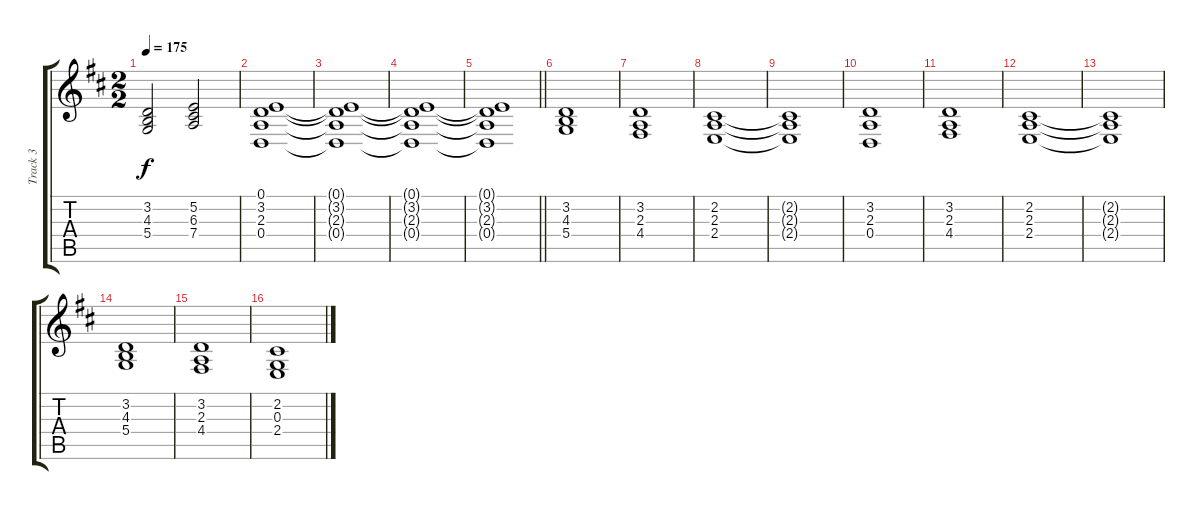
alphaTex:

\track ("Track 3" "Track 3") {instrument accordion}
\staff {score tabs}
\tuning (E4 B3 G3 D3 A2 E2) {hide}
\ts (2 2)
\tempo 175
\clef g2
\ks d
(3.2 4.3 5.4).2{dy f} (5.2 6.3 7.4).2 |
(0.1 3.2 2.3 0.4).1 |
(0.1{t} 3.2{t} 2.3{t} 0.4{t}).1 |
(0.1{t} 3.2{t} 2.3{t} 0.4{t}).1 |
\barLineRight lightlight
(0.1{t} 3.2{t} 2.3{t} 0.4{t}).1 |
(3.2 4.3 5.4).1 |
(3.2 2.3 4.4).1 |
(2.2 2.3 2.4).1 |
(2.2{t} 2.3{t} 2.4{t}).1 |
(3.2 2.3 0.4).1 |
(3.2 2.3 4.4).1 |
(2.2 2.3 2.4).1 |
(2.2{t} 2.3{t} 2.4{t}).1 |
(3.2 4.3 5.4).1 |
(3.2 2.3 4.4).1 |
(2.2 0.3 2.4).1
